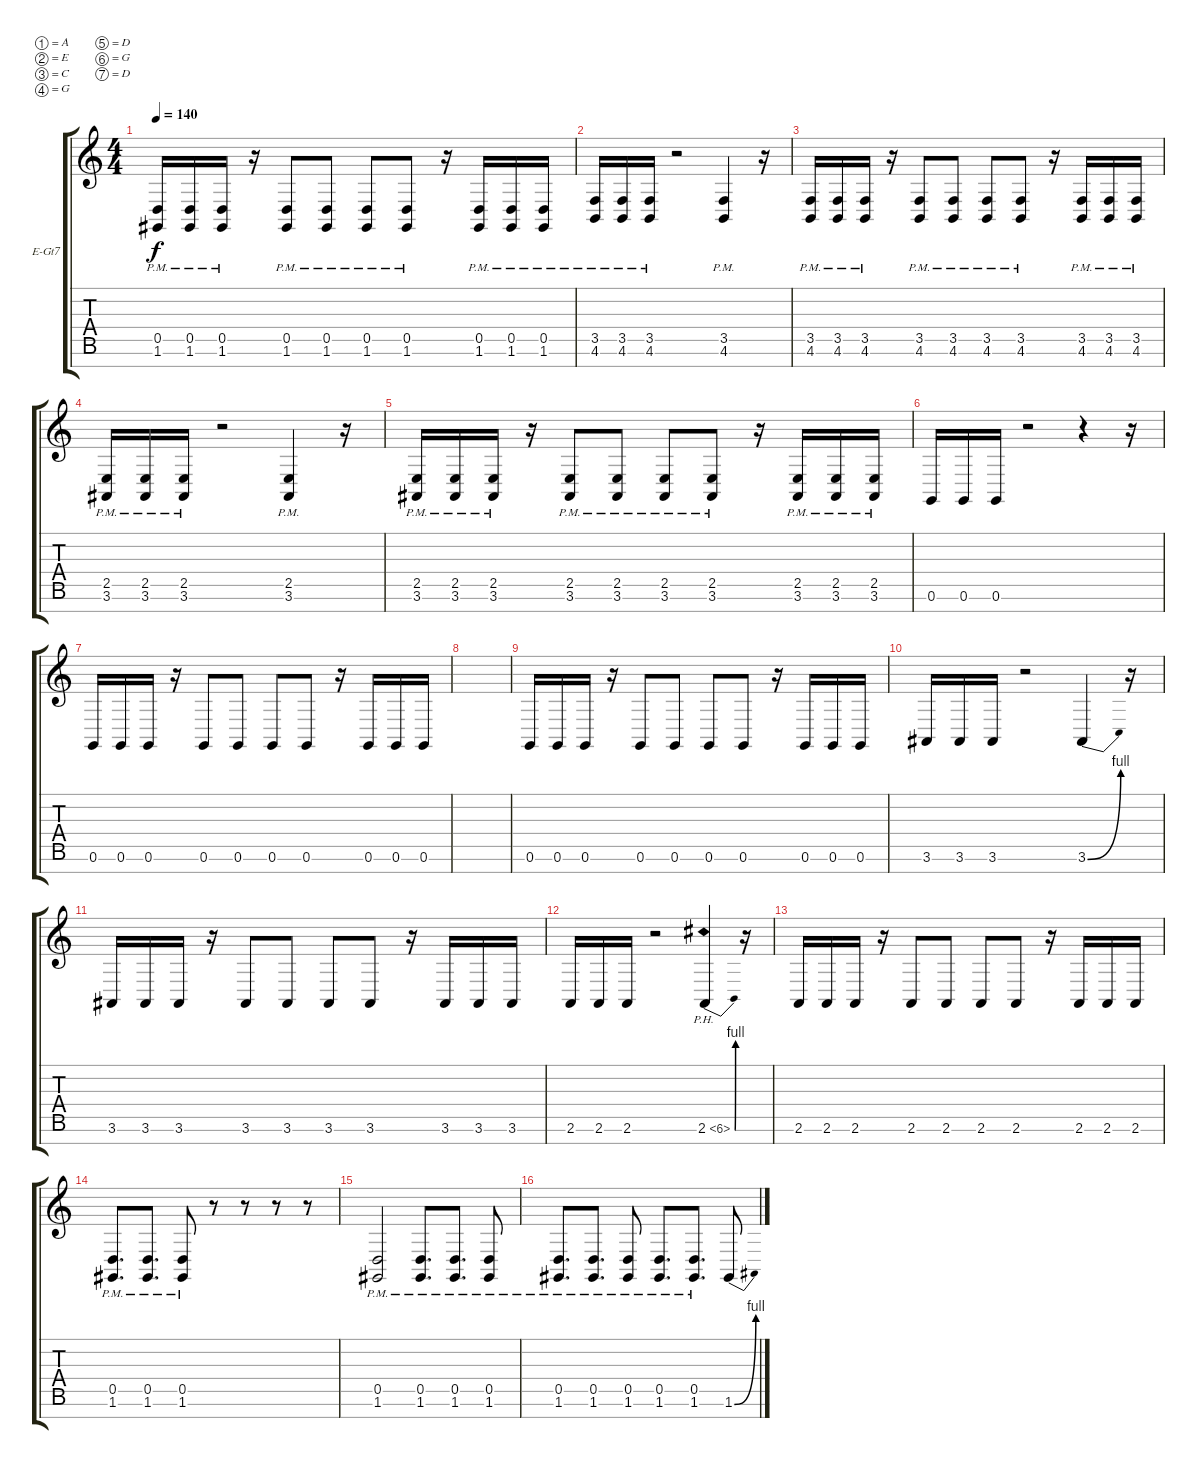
\defaultSystemsLayout 4
\bracketExtendMode groupsimilarinstruments
\firstSystemTrackNameOrientation horizontal
\otherSystemsTrackNameOrientation horizontal
\track ("Electric Guitar" "E-Gt7") {instrument distortionguitar}
\staff {score tabs}
\tuning (A3 E3 C3 G2 D2 G1 D1)
\ts (4 4)
\tempo 140
\clef g2
\ks c
(1.6{pm} 0.5{pm}).16{dy f} (1.6{pm} 0.5{pm}).16 (1.6{pm} 0.5{pm}).16 r.16 (1.6{pm} 0.5{pm}).8 (1.6{pm} 0.5{pm}).8 (1.6{pm} 0.5{pm}).8 (1.6{pm} 0.5{pm}).8 r.16 (1.6{pm} 0.5{pm}).16 (0.5{pm} 1.6{pm}).16 (1.6{pm} 0.5{pm}).16 |
(4.6{pm} 3.5{pm}).16 (4.6{pm} 3.5{pm}).16 (4.6{pm} 3.5{pm}).16 r.2 (4.6{pm} 3.5{pm}).4 r.16 |
(4.6{pm} 3.5{pm}).16 (4.6{pm} 3.5{pm}).16 (4.6{pm} 3.5{pm}).16 r.16 (4.6{pm} 3.5{pm}).8 (4.6{pm} 3.5{pm}).8 (4.6{pm} 3.5{pm}).8 (4.6{pm} 3.5{pm}).8 r.16 (4.6{pm} 3.5{pm}).16 (3.5{pm} 4.6{pm}).16 (4.6{pm} 3.5{pm}).16 |
(3.6{pm} 2.5{pm}).16 (3.6{pm} 2.5{pm}).16 (3.6{pm} 2.5{pm}).16 r.2 (3.6{pm} 2.5{pm}).4 r.16 |
(3.6{pm} 2.5{pm}).16 (3.6{pm} 2.5{pm}).16 (3.6{pm} 2.5{pm}).16 r.16 (3.6{pm} 2.5{pm}).8 (3.6{pm} 2.5{pm}).8 (3.6{pm} 2.5{pm}).8 (3.6{pm} 2.5{pm}).8 r.16 (3.6{pm} 2.5{pm}).16 (2.5{pm} 3.6{pm}).16 (3.6{pm} 2.5{pm}).16 |
0.6.16 0.6.16 0.6.16 r.2 r.4 r.16 |
0.6.16 0.6.16 0.6.16 r.16 0.6.8 0.6.8 0.6.8 0.6.8 r.16 0.6.16 0.6.16 0.6.16 |
|
0.6.16 0.6.16 0.6.16 r.16 0.6.8 0.6.8 0.6.8 0.6.8 r.16 0.6.16 0.6.16 0.6.16 |
3.6.16 3.6.16 3.6.16 r.2 3.6{be (bend 0 0 60 4)}.4 r.16 |
3.6.16 3.6.16 3.6.16 r.16 3.6.8 3.6.8 3.6.8 3.6.8 r.16 3.6.16 3.6.16 3.6.16 |
2.6.16 2.6.16 2.6.16 r.2 2.6{be (bend 0 0 59.4 4) ph 4}.4 r.16 |
2.6.16 2.6.16 2.6.16 r.16 2.6.8 2.6.8 2.6.8 2.6.8 r.16 2.6.16 2.6.16 2.6.16 |
(1.6{pm} 0.5{pm}).8{d} (1.6{pm} 0.5{pm}).8{d} (1.6{pm} 0.5{pm}).8 r.8 r.8 r.8 r.8 |
(1.6{pm} 0.5{pm}).2 (1.6{pm} 0.5{pm}).8{d} (1.6{pm} 0.5{pm}).8{d} (1.6{pm} 0.5{pm}).8 |
(1.6{pm} 0.5{pm}).8{d} (1.6{pm} 0.5{pm}).8{d} (1.6{pm} 0.5{pm}).8 (1.6{pm} 0.5{pm}).8{d} (1.6{pm} 0.5{pm}).8{d} 1.6{be (bend 0 0 60 4)}.8
